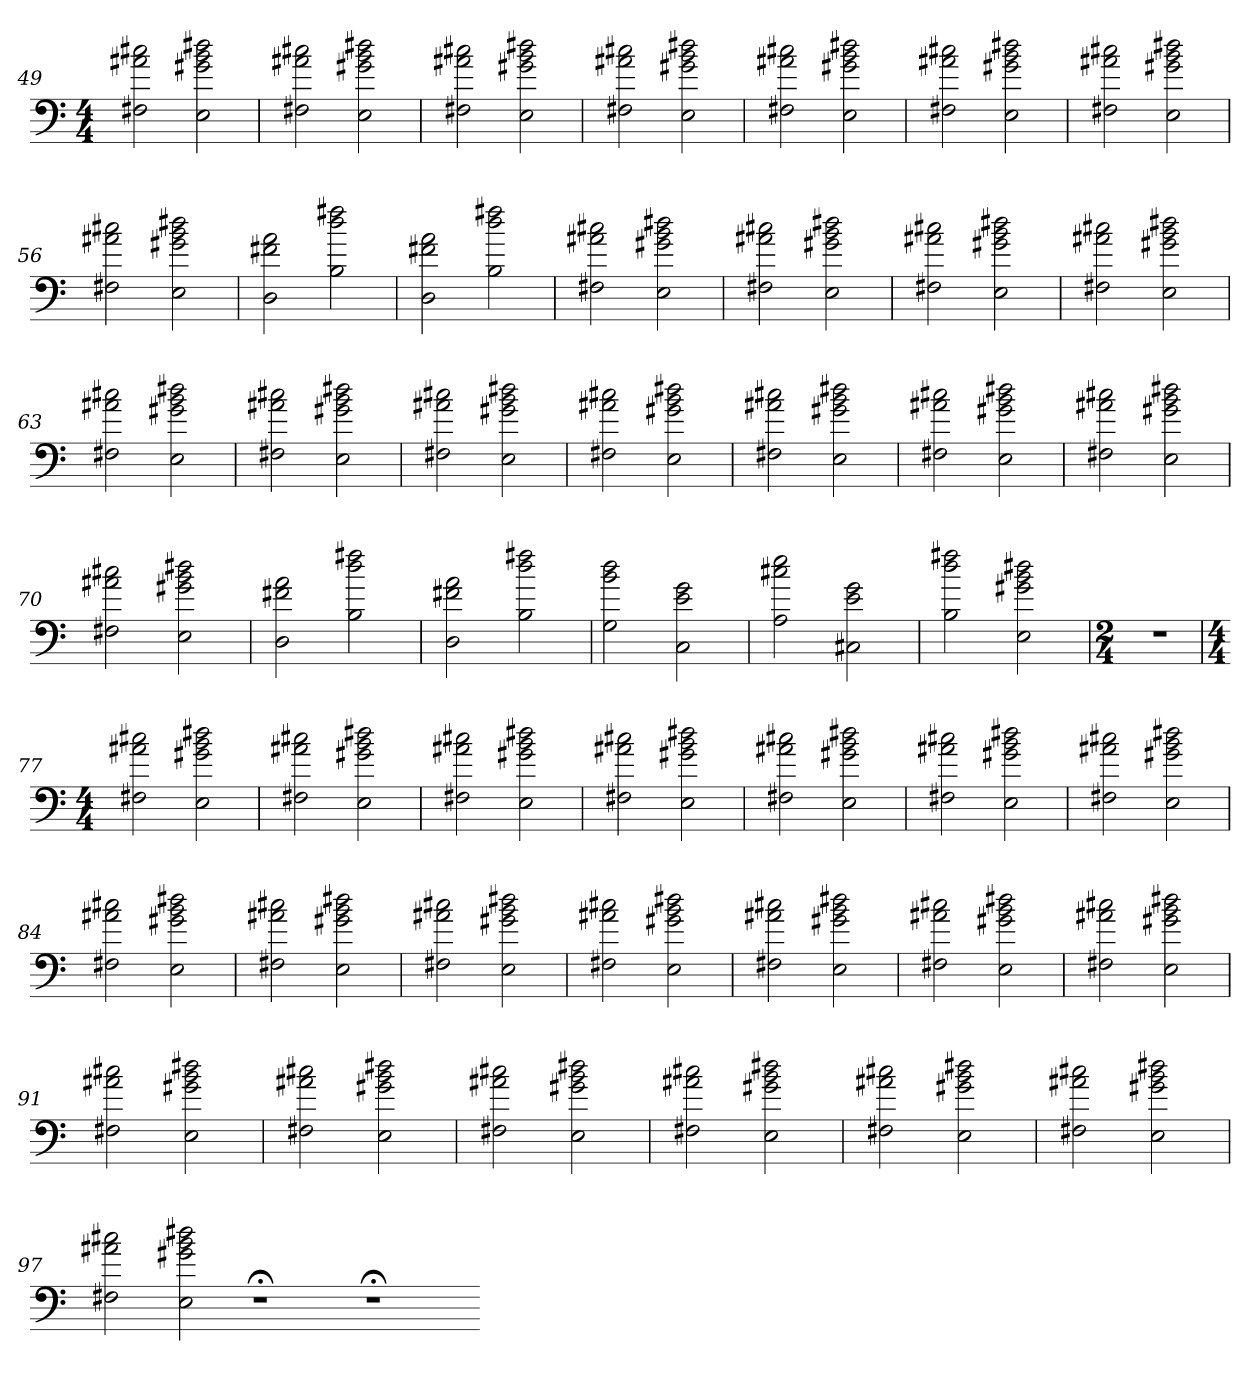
**kern
*part1
*staff1
*M4/4
=49
2F#X 2a#X 2cc#X
2E 2g#X 2b 2dd#X
=50
2F#X 2a#X 2cc#X
2E 2g#X 2b 2dd#X
=51
2F#X 2a#X 2cc#X
2E 2g#X 2b 2dd#X
=52
2F#X 2a#X 2cc#X
2E 2g#X 2b 2dd#X
=53
2F#X 2a#X 2cc#X
2E 2g#X 2b 2dd#X
=54
2F#X 2a#X 2cc#X
2E 2g#X 2b 2dd#X
=55
2F#X 2a#X 2cc#X
2E 2g#X 2b 2dd#X
=56
2F#X 2a#X 2cc#X
2E 2g#X 2b 2dd#X
=57
2D 2f#X 2a
2B 2dd 2ff#X
=58
2D 2f#X 2a
2B 2dd 2ff#X
=59
2F#X 2a#X 2cc#X
2E 2g#X 2b 2dd#X
=60
2F#X 2a#X 2cc#X
2E 2g#X 2b 2dd#X
=61
2F#X 2a#X 2cc#X
2E 2g#X 2b 2dd#X
=62
2F#X 2a#X 2cc#X
2E 2g#X 2b 2dd#X
=63
2F#X 2a#X 2cc#X
2E 2g#X 2b 2dd#X
=64
2F#X 2a#X 2cc#X
2E 2g#X 2b 2dd#X
=65
2F#X 2a#X 2cc#X
2E 2g#X 2b 2dd#X
=66
2F#X 2a#X 2cc#X
2E 2g#X 2b 2dd#X
=67
2F#X 2a#X 2cc#X
2E 2g#X 2b 2dd#X
=68
2F#X 2a#X 2cc#X
2E 2g#X 2b 2dd#X
=69
2F#X 2a#X 2cc#X
2E 2g#X 2b 2dd#X
=70
2F#X 2a#X 2cc#X
2E 2g#X 2b 2dd#X
=71
2D 2f#X 2a
2B 2dd 2ff#X
=72
2D 2f#X 2a
2B 2dd 2ff#X
=73
2G 2b 2dd
2C 2e 2g
=74
2A 2cc#X 2ee
2C#X 2e 2g
=75
2B 2dd 2ff#X
2E 2g#X 2b 2dd#X
=76
*M2/4
2r
=77
*M4/4
2F#X 2a#X 2cc#X
2E 2g#X 2b 2dd#X
=78
2F#X 2a#X 2cc#X
2E 2g#X 2b 2dd#X
=79
2F#X 2a#X 2cc#X
2E 2g#X 2b 2dd#X
=80
2F#X 2a#X 2cc#X
2E 2g#X 2b 2dd#X
=81
2F#X 2a#X 2cc#X
2E 2g#X 2b 2dd#X
=82
2F#X 2a#X 2cc#X
2E 2g#X 2b 2dd#X
=83
2F#X 2a#X 2cc#X
2E 2g#X 2b 2dd#X
=84
2F#X 2a#X 2cc#X
2E 2g#X 2b 2dd#X
=85
2F#X 2a#X 2cc#X
2E 2g#X 2b 2dd#X
=86
2F#X 2a#X 2cc#X
2E 2g#X 2b 2dd#X
=87
2F#X 2a#X 2cc#X
2E 2g#X 2b 2dd#X
=88
2F#X 2a#X 2cc#X
2E 2g#X 2b 2dd#X
=89
2F#X 2a#X 2cc#X
2E 2g#X 2b 2dd#X
=90
2F#X 2a#X 2cc#X
2E 2g#X 2b 2dd#X
=91
2F#X 2a#X 2cc#X
2E 2g#X 2b 2dd#X
=92
2F#X 2a#X 2cc#X
2E 2g#X 2b 2dd#X
=93
2F#X 2a#X 2cc#X
2E 2g#X 2b 2dd#X
=94
2F#X 2a#X 2cc#X
2E 2g#X 2b 2dd#X
=95
2F#X 2a#X 2cc#X
2E 2g#X 2b 2dd#X
=96
2F#X 2a#X 2cc#X
2E 2g#X 2b 2dd#X
=97
2F#X 2a#X 2cc#X
2E 2g#X 2b 2dd#X
1r;<
1r;<
=-
*-
